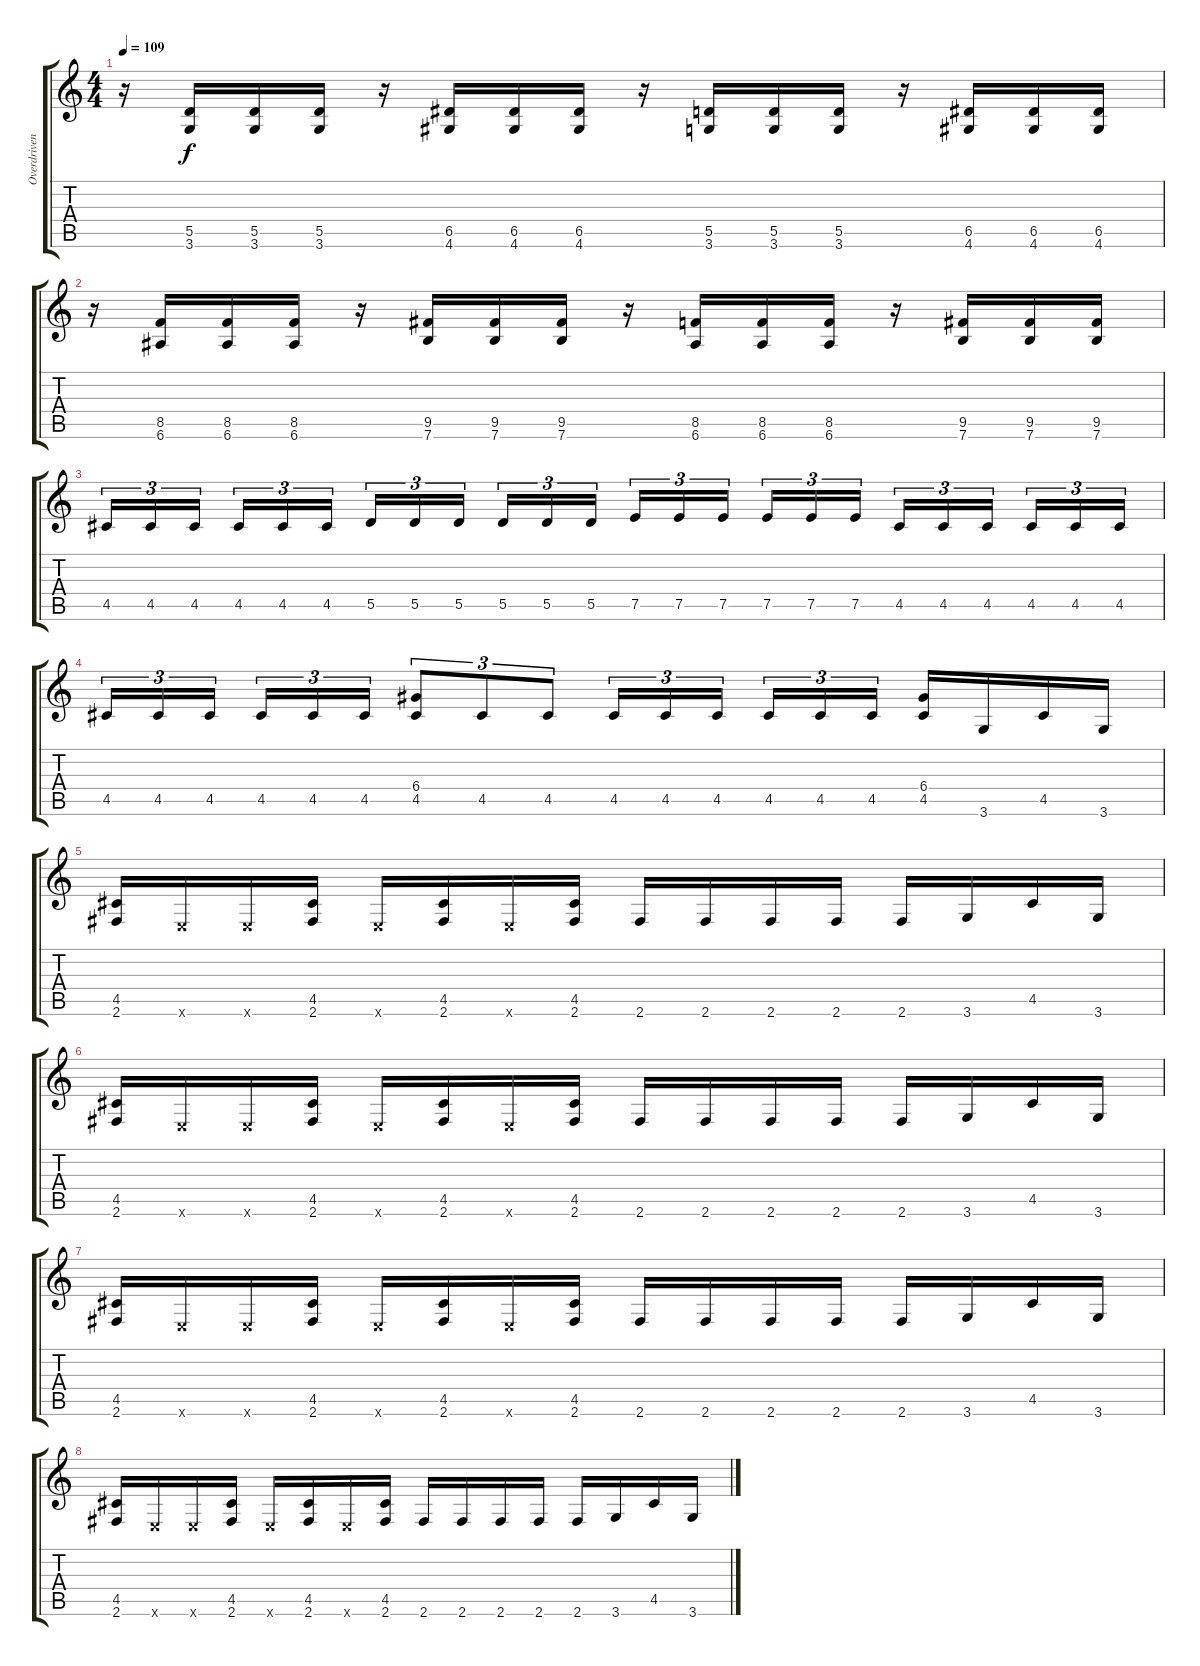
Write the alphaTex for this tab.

\track ("Overdriven Guitar 1" "Overdriven") {instrument overdrivenguitar}
\staff {score tabs}
\tuning (E4 B3 G3 D3 A2 E2) {hide}
\ts (4 4)
\tempo 109
\clef g2
\ks c
r.16{dy f} (5.5 3.6).16 (5.5 3.6).16 (5.5 3.6).16 r.16 (6.5 4.6).16 (6.5 4.6).16 (6.5 4.6).16 r.16 (5.5 3.6).16 (5.5 3.6).16 (5.5 3.6).16 r.16 (6.5 4.6).16 (6.5 4.6).16 (6.5 4.6).16 |
r.16 (8.5 6.6).16 (8.5 6.6).16 (8.5 6.6).16 r.16 (9.5 7.6).16 (9.5 7.6).16 (9.5 7.6).16 r.16 (8.5 6.6).16 (8.5 6.6).16 (8.5 6.6).16 r.16 (9.5 7.6).16 (9.5 7.6).16 (9.5 7.6).16 |
4.5.16{tu (3 2)} 4.5.16{tu (3 2)} 4.5.16{tu (3 2)} 4.5.16{tu (3 2)} 4.5.16{tu (3 2)} 4.5.16{tu (3 2)} 5.5.16{tu (3 2)} 5.5.16{tu (3 2)} 5.5.16{tu (3 2)} 5.5.16{tu (3 2)} 5.5.16{tu (3 2)} 5.5.16{tu (3 2)} 7.5.16{tu (3 2)} 7.5.16{tu (3 2)} 7.5.16{tu (3 2)} 7.5.16{tu (3 2)} 7.5.16{tu (3 2)} 7.5.16{tu (3 2)} 4.5.16{tu (3 2)} 4.5.16{tu (3 2)} 4.5.16{tu (3 2)} 4.5.16{tu (3 2)} 4.5.16{tu (3 2)} 4.5.16{tu (3 2)} |
4.5.16{tu (3 2)} 4.5.16{tu (3 2)} 4.5.16{tu (3 2)} 4.5.16{tu (3 2)} 4.5.16{tu (3 2)} 4.5.16{tu (3 2)} (6.4 4.5).8{tu (3 2)} 4.5.8{tu (3 2)} 4.5.8{tu (3 2)} 4.5.16{tu (3 2)} 4.5.16{tu (3 2)} 4.5.16{tu (3 2)} 4.5.16{tu (3 2)} 4.5.16{tu (3 2)} 4.5.16{tu (3 2)} (6.4 4.5).16 3.6.16 4.5.16 3.6.16 |
(4.5 2.6).16 0.6{x}.16 0.6{x}.16 (4.5 2.6).16 0.6{x}.16 (4.5 2.6).16 0.6{x}.16 (4.5 2.6).16 2.6.16 2.6.16 2.6.16 2.6.16 2.6.16 3.6.16 4.5.16 3.6.16 |
(4.5 2.6).16 0.6{x}.16 0.6{x}.16 (4.5 2.6).16 0.6{x}.16 (4.5 2.6).16 0.6{x}.16 (4.5 2.6).16 2.6.16 2.6.16 2.6.16 2.6.16 2.6.16 3.6.16 4.5.16 3.6.16 |
(4.5 2.6).16 0.6{x}.16 0.6{x}.16 (4.5 2.6).16 0.6{x}.16 (4.5 2.6).16 0.6{x}.16 (4.5 2.6).16 2.6.16 2.6.16 2.6.16 2.6.16 2.6.16 3.6.16 4.5.16 3.6.16 |
(4.5 2.6).16 0.6{x}.16 0.6{x}.16 (4.5 2.6).16 0.6{x}.16 (4.5 2.6).16 0.6{x}.16 (4.5 2.6).16 2.6.16 2.6.16 2.6.16 2.6.16 2.6.16 3.6.16 4.5.16 3.6.16
